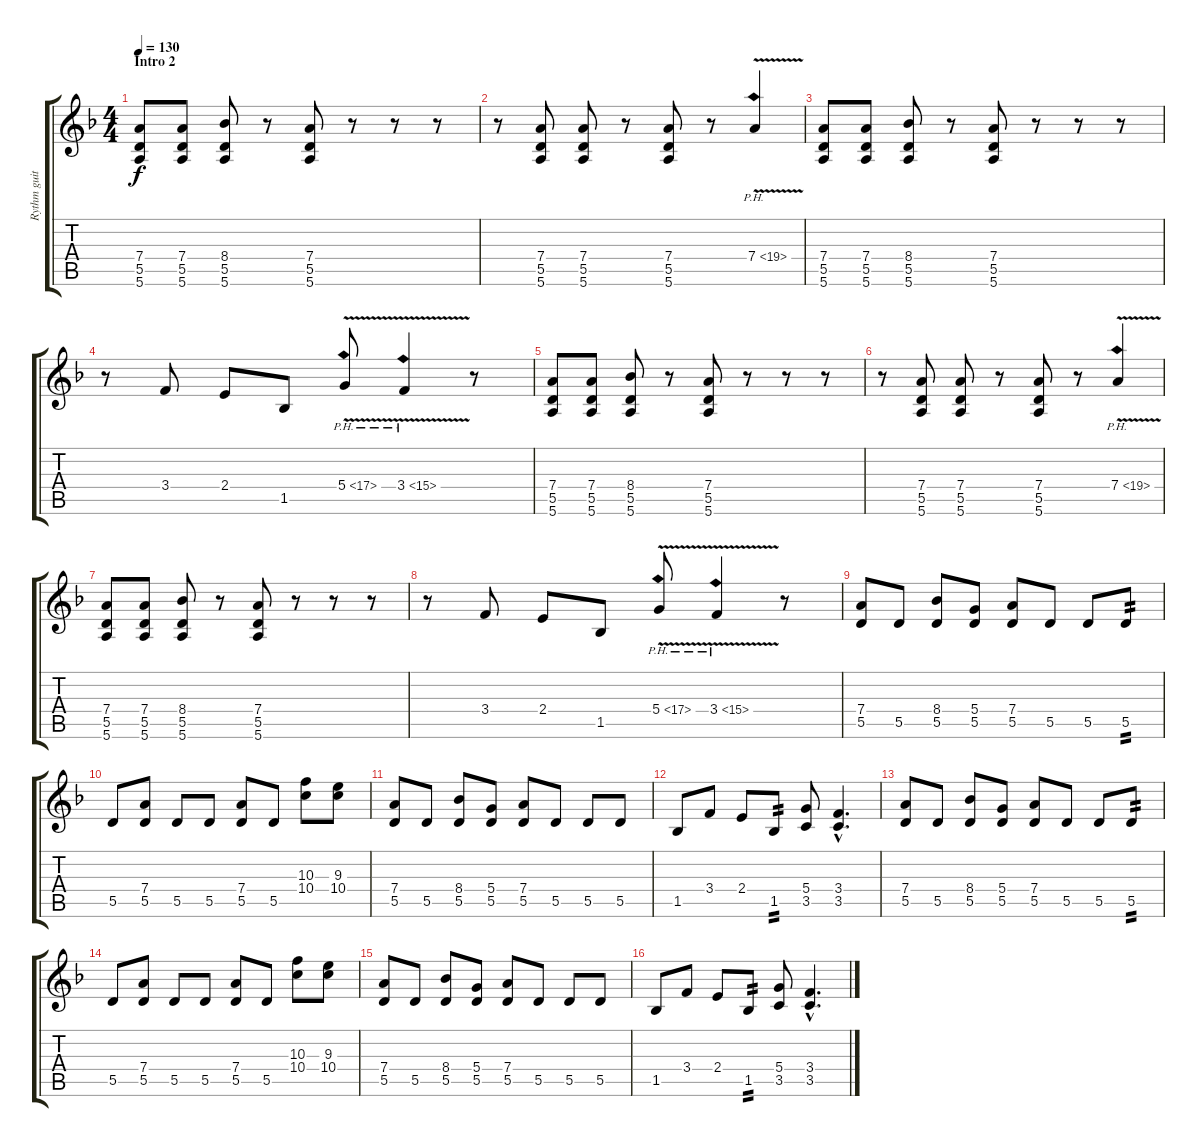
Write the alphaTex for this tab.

\track ("Rythm guitar" "Rythm guit") {instrument acousticguitarsteel}
\staff {score tabs}
\tuning (E4 B3 G3 D3 A2 E2) {hide}
\ts (4 4)
\section ("" "Intro 2")
\tempo 130
\clef g2
\ks dminor
(7.4 5.5 5.6).8{dy f balance 0 instrument overdrivenguitar} (7.4 5.5 5.6).8 (8.4 5.5 5.6).8 r.8 (7.4 5.5 5.6).8 r.8 r.8 r.8 |
r.8 (7.4 5.5 5.6).8 (7.4 5.5 5.6).8 r.8 (7.4 5.5 5.6).8 r.8 7.4{ph 12 v}.4 |
(7.4 5.5 5.6).8 (7.4 5.5 5.6).8 (8.4 5.5 5.6).8 r.8 (7.4 5.5 5.6).8 r.8 r.8 r.8 |
r.8 3.4.8 2.4.8 1.5.8 5.4{ph 12 v}.8 3.4{ph 12 v}.4 r.8 |
(7.4 5.5 5.6).8 (7.4 5.5 5.6).8 (8.4 5.5 5.6).8 r.8 (7.4 5.5 5.6).8 r.8 r.8 r.8 |
r.8 (7.4 5.5 5.6).8 (7.4 5.5 5.6).8 r.8 (7.4 5.5 5.6).8 r.8 7.4{ph 12 v}.4 |
(7.4 5.5 5.6).8 (7.4 5.5 5.6).8 (8.4 5.5 5.6).8 r.8 (7.4 5.5 5.6).8 r.8 r.8 r.8 |
r.8 3.4.8 2.4.8 1.5.8 5.4{ph 12 v}.8 3.4{ph 12 v}.4 r.8 |
(7.4 5.5).8 5.5.8 (8.4 5.5).8 (5.4 5.5).8 (7.4 5.5).8 5.5.8 5.5.8 5.5.8{tp 2} |
5.5.8 (7.4 5.5).8 5.5.8 5.5.8 (7.4 5.5).8 5.5.8 (10.3 10.4).8 (9.3 10.4).8 |
(7.4 5.5).8 5.5.8 (8.4 5.5).8 (5.4 5.5).8 (7.4 5.5).8 5.5.8 5.5.8 5.5.8 |
1.5.8 3.4.8 2.4.8 1.5.8{tp 2} (5.4 3.5).8 (3.4{hac} 3.5{hac}).4{d} |
(7.4 5.5).8 5.5.8 (8.4 5.5).8 (5.4 5.5).8 (7.4 5.5).8 5.5.8 5.5.8 5.5.8{tp 2} |
5.5.8 (7.4 5.5).8 5.5.8 5.5.8 (7.4 5.5).8 5.5.8 (10.3 10.4).8 (9.3 10.4).8 |
(7.4 5.5).8 5.5.8 (8.4 5.5).8 (5.4 5.5).8 (7.4 5.5).8 5.5.8 5.5.8 5.5.8 |
1.5.8 3.4.8 2.4.8 1.5.8{tp 2} (5.4 3.5).8 (3.4{hac} 3.5{hac}).4{d}
